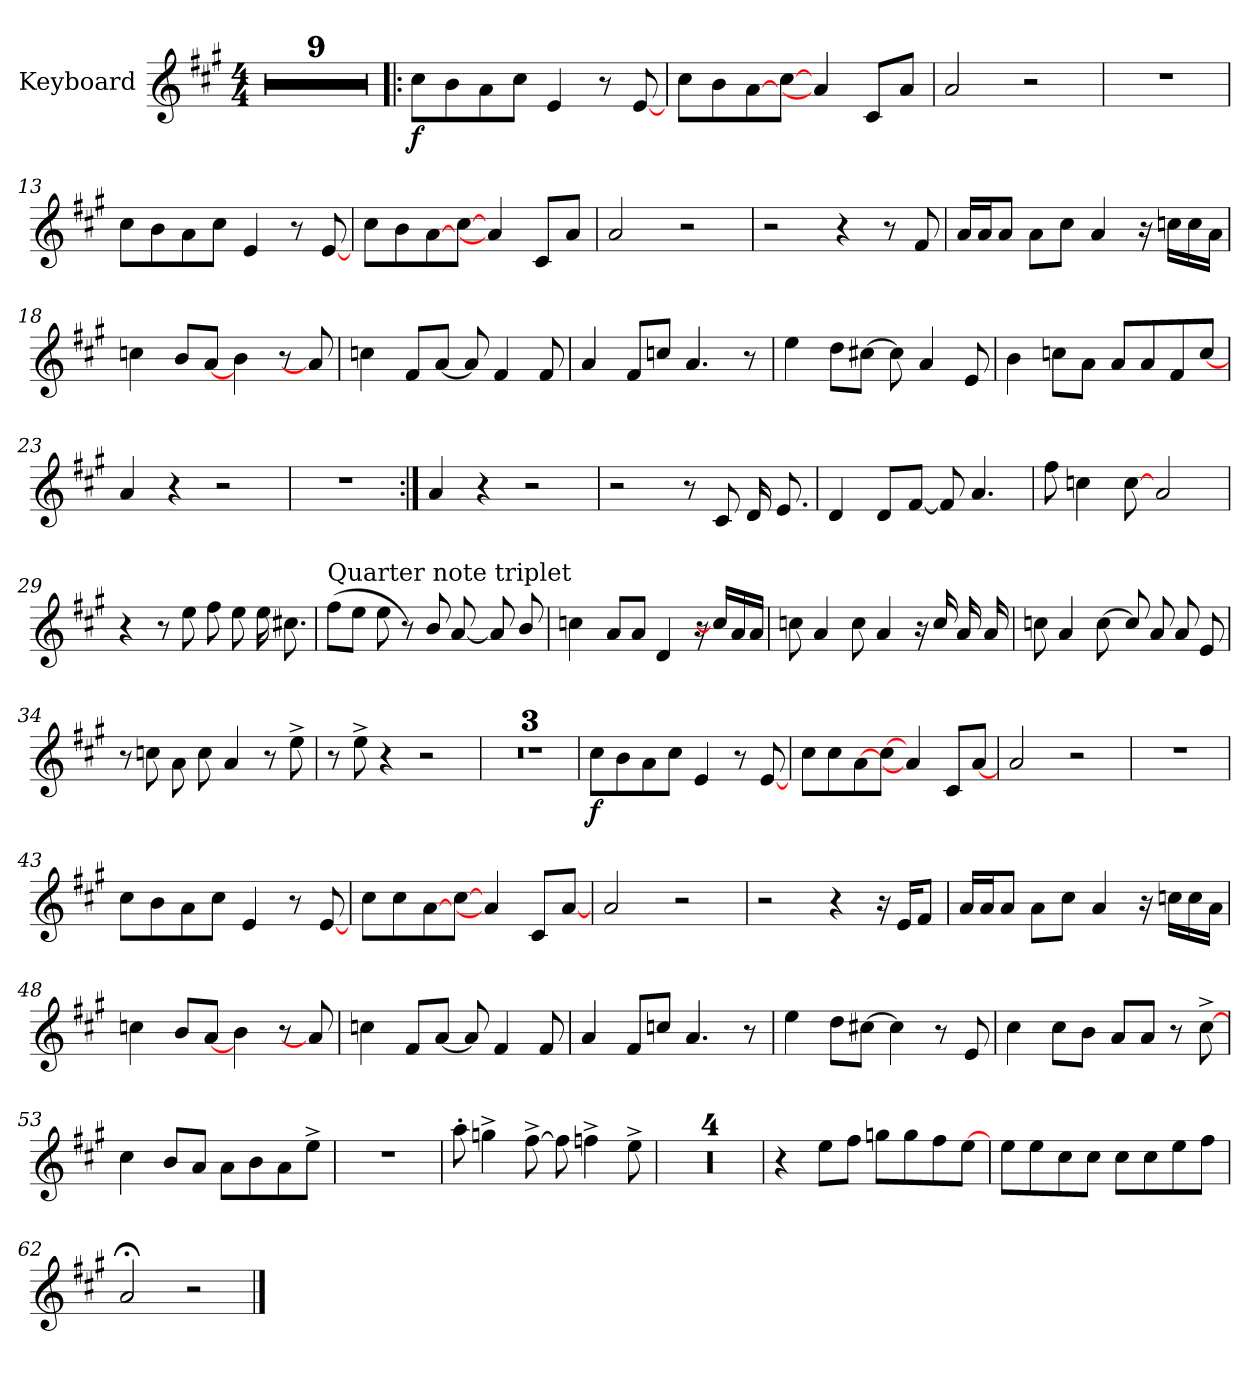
**kern	**dynam
*part1	*part1
*staff1	*staff1
*I"Keyboard	*
*I'Kbd.	*
!!LO:PB:g=z
*clefG2	*
*k[f#c#g#]	*
*A:	*
*M4/4	*
=	=
1r	.
=1	=1
1r	.
=2	=2
1r	.
=3	=3
1r	.
=4	=4
1r	.
=5	=5
1r	.
=6	=6
1r	.
=7	=7
1r	.
=8	=8
1r	.
=9!|:	=9!|:
8cc#i\L	f
8bi\	.
8ai\	.
8cc#i\J	.
4ei/	.
8r	.
[8ei/L	.
=10	=10
8cc#i\L	.
8bi\	.
[8ai\	.
[8cc#i\J	.
4ai/]	.
8c#i/L	.
8ai/J	.
=11	=11
2ai/	.
2r	.
=12	=12
1r	.
!!LO:LB:g=z
=13	=13
8cc#i\L	.
8bi\	.
8ai\	.
8cc#i\J	.
4ei/	.
8r	.
[8ei/L	.
=14	=14
8cc#i\L	.
8bi\	.
[8ai\	.
[8cc#i\J	.
4ai/]	.
8c#i/L	.
8ai/J	.
=15	=15
2ai/	.
2r	.
=16	=16
2r	.
4r	.
8r	.
8f#i/L	.
=17	=17
16ai/L	.
16ai/	.
8ai/J	.
8ai\L	.
8cc#i\J	.
4ai/	.
16r	.
16ccni\L	.
16cci\	.
16ai\J	.
!!LO:LB:g=z
=18	=18
4ccni\	.
8bi/L	.
[8ai/J	.
4bi\	.
8r	.
8ai/L]	.
=19	=19
4ccni\	.
8f#i/L	.
[8ai/J	.
8ai/L]	.
4f#i/	.
8f#i/L	.
=20	=20
4ai/	.
8f#i/L	.
8ccni/J	.
4.ai/	.
8r	.
=21	=21
4eei\	.
8ddi\L	.
[8cc#Xi\J	.
8cc#i\L]	.
4ai/	.
8ei/L	.
=22	=22
4bi\	.
8ccni\L	.
8ai\J	.
8ai/L	.
8ai/	.
8f#i/	.
[8cci/J	.
!!LO:LB:g=z
=23	=23
4ai/	.
4r	.
2r	.
=24	=24
1r	.
=25:|!	=25:|!
4ai/	.
4r	.
2r	.
=26	=26
2r	.
8r	.
8c#i/L	.
16di/L	.
8.ei/J	.
=27	=27
4di/	.
8di/L	.
[8f#i/J	.
8f#i/L]	.
4.ai/	.
=28	=28
8ff#i\L	.
4ccni\	.
[8cci\L	.
2ai/	.
!!LO:LB:g=z
=29	=29
4r	.
8r	.
8eei\L	.
8ff#i\L	.
8eei\J	.
16eei\L	.
8.cc#Xi\J	.
=30	=30
!LO:TX:a:t=Quarter note triplet	!
(8ff#i\L	.
8eei\J	.
8eei\L	.
8r)	.
8bi/L	.
[8ai/	.
8ai/]	.
8bi/J	.
=31	=31
4ccni\	.
8ai/L	.
8ai/J	.
4di/	.
16r	.
16cci/L]	.
16ai/	.
16ai/J	.
=32	=32
8ccni\L	.
4ai/	.
8cci\L	.
4ai/	.
16r	.
16cci/L	.
16ai/	.
16ai/J	.
!!LO:LB:g=z
=33	=33
8ccni\L	.
4ai/	.
[8cci\L	.
8cci/L]	.
8ai/	.
8ai/	.
8ei/J	.
=34	=34
8r	.
8ccni\L	.
8ai\L	.
8cci\J	.
4ai/	.
8r	.
8ee^i\L	.
=35	=35
8r	.
8ee^i\L	.
4r	.
2r	.
=36	=36
1r	.
=37	=37
1r	.
=38	=38
1r	.
!!LO:PB:g=z
=39	=39
8cc#i\L	f
8bi\	.
8ai\	.
8cc#i\J	.
4ei/	.
8r	.
[8ei/L	.
=40	=40
8cc#i\L	.
8cc#i\	.
[8ai\	.
[8cc#i\J	.
4ai/]	.
8c#i/L	.
[8ai/J	.
=41	=41
2ai/	.
2r	.
=42	=42
1r	.
=43	=43
8cc#i\L	.
8bi\	.
8ai\	.
8cc#i\J	.
4ei/	.
8r	.
[8ei/L	.
!!LO:LB:g=z
=44	=44
8cc#i\L	.
8cc#i\	.
[8ai\	.
[8cc#i\J	.
4ai/]	.
8c#i/L	.
[8ai/J	.
=45	=45
2ai/	.
2r	.
=46	=46
2r	.
4r	.
16r	.
16ei/L	.
8f#i/J	.
=47	=47
16ai/L	.
16ai/	.
8ai/J	.
8ai\L	.
8cc#i\J	.
4ai/	.
16r	.
16ccni\L	.
16cci\	.
16ai\J	.
=48	=48
4ccni\	.
8bi/L	.
[8ai/J	.
4bi\	.
8r	.
8ai/L]	.
!!LO:LB:g=z
=49	=49
4ccni\	.
8f#i/L	.
[8ai/J	.
8ai/L]	.
4f#i/	.
8f#i/L	.
=50	=50
4ai/	.
8f#i/L	.
8ccni/J	.
4.ai/	.
8r	.
=51	=51
4eei\	.
8ddi\L	.
[8cc#Xi\J	.
4cc#i\]	.
8r	.
8ei/L	.
=52	=52
4cc#i\	.
8cc#i\L	.
8bi\J	.
8ai/L	.
8ai/J	.
8r	.
[8cc#^i\L	.
=53	=53
4cc#i\	.
8bi/L	.
8ai/J	.
8ai\L	.
8bi\	.
8ai\	.
8ee^i\J	.
!!LO:LB:g=z
=54	=54
1r	.
=55	=55
8aa'i\L	.
4ggn^i\	.
[8ff#^i\L	.
8ff#i\L]	.
4ffn^i\	.
8ee^i\L	.
=56	=56
1r	.
=57	=57
1r	.
=58	=58
1r	.
=59	=59
1r	.
!!LO:LB:g=z
=60	=60
4r	.
8eei\L	.
8ff#i\J	.
8ggni\L	.
8ggi\	.
8ff#i\	.
[8eei\J	.
=61	=61
8eei\L	.
8eei\	.
8cc#i\	.
8cc#i\J	.
8cc#i\L	.
8cc#i\	.
8eei\	.
8ff#i\J	.
=62	=62
2a;i/	.
2r	.
==	==
*-	*-
